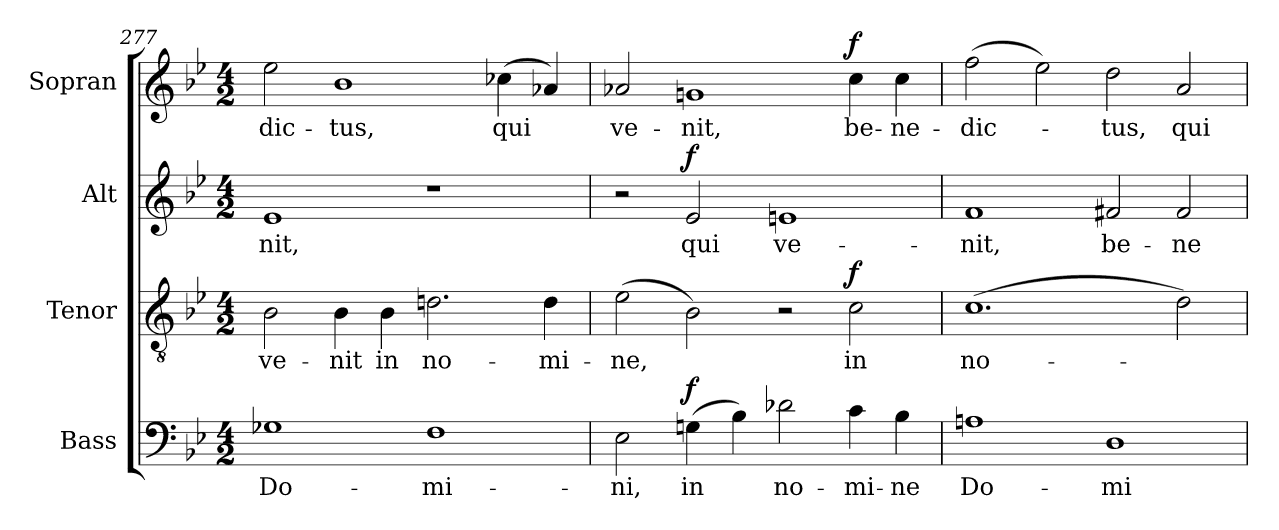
**kern	**text	**dynam	**kern	**text	**dynam	**kern	**text	**dynam	**kern	**text	**dynam
*part4	*part4	*part4	*part3	*part3	*part3	*part2	*part2	*part2	*part1	*part1	*part1
*staff4	*staff4	*staff4	*staff3	*staff3	*staff3	*staff2	*staff2	*staff2	*staff1	*staff1	*staff1
*I"Bass	*	*	*I"Tenor	*	*	*I"Alt	*	*	*I"Sopran	*	*
*I'B.	*	*	*I'T.	*	*	*I'A.	*	*	*I'S.	*	*
*clefF4	*	*	*clefGv2	*	*	*clefG2	*	*	*clefG2	*	*
*k[b-e-]	*	*	*k[b-e-]	*	*	*k[b-e-]	*	*	*k[b-e-]	*	*
*B-:	*	*	*B-:	*	*	*B-:	*	*	*B-:	*	*
*M4/2	*	*	*M4/2	*	*	*M4/2	*	*	*M4/2	*	*
=277	=277	=277	=277	=277	=277	=277	=277	=277	=277	=277	=277
!	!LO:LY:b	!	!	!LO:LY:b	!	!	!LO:LY:b	!	!	!LO:LY:b	!
1G-X	Do-	.	2B-\	ve-	.	1e-	-nit,	.	2ee-\	-dic-	.
!	!	!	!	!LO:LY:b	!	!	!	!	!	!LO:LY:b	!
.	.	.	4B-\	-nit	.	.	.	.	1b-	-tus,	.
!	!	!	!	!LO:LY:b	!	!	!	!	!	!	!
.	.	.	4B-\	in	.	.	.	.	.	.	.
!	!LO:LY:b	!	!	!LO:LY:b	!	!	!	!	!	!	!
1F	-mi-	.	2.dn\	no-	.	1r	.	.	.	.	.
!	!	!	!	!	!	!	!	!	!	!LO:LY:b	!
.	.	.	.	.	.	.	.	.	(>4cc-X\	qui	.
!	!	!	!	!LO:LY:b	!	!	!	!	!	!	!
.	.	.	4d\	-mi-	.	.	.	.	4a-X/)	.	.
=278	=278	=278	=278	=278	=278	=278	=278	=278	=278	=278	=278
!	!LO:LY:b	!	!	!LO:LY:b	!	!	!	!	!	!LO:LY:b	!
2E-\	-ni,	.	(>2e-\	-ne,	.	2r	.	.	2a-X/	ve-	.
!	!LO:LY:b	!LO:DY:a	!	!	!	!	!LO:LY:b	!LO:DY:a	!	!LO:LY:b	!
(>4Gn\	in	f	2B-\)	.	.	2e-/	qui	f	1gn	-nit,	.
4B-\)	.	.	.	.	.	.	.	.	.	.	.
!	!LO:LY:b	!	!	!	!	!	!LO:LY:b	!	!	!	!
2d-X\	no-	.	2r	.	.	1en	ve-	.	.	.	.
!	!LO:LY:b	!	!	!LO:LY:b	!LO:DY:a	!	!	!	!	!LO:LY:b	!LO:DY:a
4c\	-mi-	.	2c\	in	f	.	.	.	4cc\	be-	f
!	!LO:LY:b	!	!	!	!	!	!	!	!	!LO:LY:b	!
4B-\	-ne	.	.	.	.	.	.	.	4cc\	-ne-	.
!!LO:PB:g=z
=279	=279	=279	=279	=279	=279	=279	=279	=279	=279	=279	=279
!	!LO:LY:b	!	!	!LO:LY:b	!	!	!LO:LY:b	!	!	!LO:LY:b	!
1An	Do-	.	(>1.c	no-	.	1f	-nit,	.	(>2ff\	-dic-	.
.	.	.	.	.	.	.	.	.	2ee-\)	.	.
!	!LO:LY:b	!	!	!	!	!	!LO:LY:b	!	!	!LO:LY:b	!
1D	-mi-	.	.	.	.	2f#X/	be-	.	2dd\	-tus,	.
!	!	!	!	!	!	!	!LO:LY:b	!	!	!LO:LY:b	!
.	.	.	2d\)	.	.	2f#/	-ne-	.	2a/	qui	.
=	=	=	=	=	=	=	=	=	=	=	=
*-	*-	*-	*-	*-	*-	*-	*-	*-	*-	*-	*-
